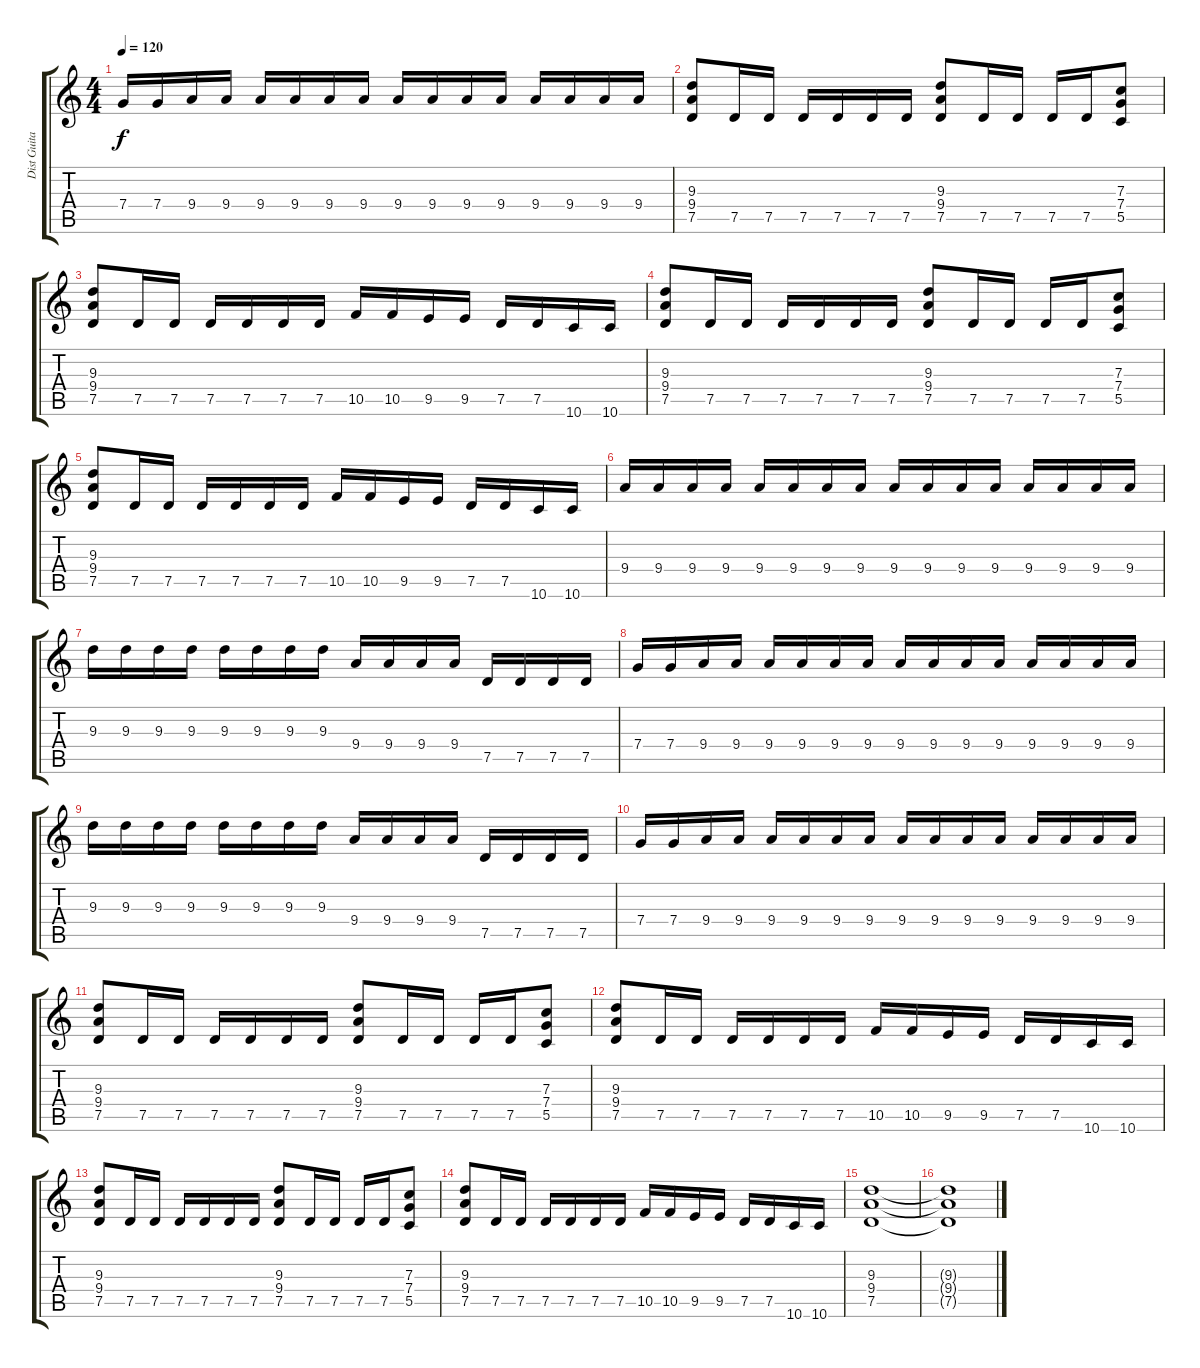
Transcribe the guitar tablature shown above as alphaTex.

\track ("Dist Guitar I" "Dist Guita") {instrument distortionguitar}
\staff {score tabs}
\tuning (D4 A3 F3 C3 G2 D2) {hide}
\ts (4 4)
\tempo 120
\clef g2
\ks c
7.4.16{dy f} 7.4.16 9.4.16 9.4.16 9.4.16 9.4.16 9.4.16 9.4.16 9.4.16 9.4.16 9.4.16 9.4.16 9.4.16 9.4.16 9.4.16 9.4.16 |
(9.3 9.4 7.5).8 7.5.16 7.5.16 7.5.16 7.5.16 7.5.16 7.5.16 (9.3 9.4 7.5).8 7.5.16 7.5.16 7.5.16 7.5.16 (7.3 7.4 5.5).8 |
(9.3 9.4 7.5).8 7.5.16 7.5.16 7.5.16 7.5.16 7.5.16 7.5.16 10.5.16 10.5.16 9.5.16 9.5.16 7.5.16 7.5.16 10.6.16 10.6.16 |
(9.3 9.4 7.5).8 7.5.16 7.5.16 7.5.16 7.5.16 7.5.16 7.5.16 (9.3 9.4 7.5).8 7.5.16 7.5.16 7.5.16 7.5.16 (7.3 7.4 5.5).8 |
(9.3 9.4 7.5).8 7.5.16 7.5.16 7.5.16 7.5.16 7.5.16 7.5.16 10.5.16 10.5.16 9.5.16 9.5.16 7.5.16 7.5.16 10.6.16 10.6.16 |
9.4.16 9.4.16 9.4.16 9.4.16 9.4.16 9.4.16 9.4.16 9.4.16 9.4.16 9.4.16 9.4.16 9.4.16 9.4.16 9.4.16 9.4.16 9.4.16 |
9.3.16 9.3.16 9.3.16 9.3.16 9.3.16 9.3.16 9.3.16 9.3.16 9.4.16 9.4.16 9.4.16 9.4.16 7.5.16 7.5.16 7.5.16 7.5.16 |
7.4.16 7.4.16 9.4.16 9.4.16 9.4.16 9.4.16 9.4.16 9.4.16 9.4.16 9.4.16 9.4.16 9.4.16 9.4.16 9.4.16 9.4.16 9.4.16 |
9.3.16 9.3.16 9.3.16 9.3.16 9.3.16 9.3.16 9.3.16 9.3.16 9.4.16 9.4.16 9.4.16 9.4.16 7.5.16 7.5.16 7.5.16 7.5.16 |
7.4.16 7.4.16 9.4.16 9.4.16 9.4.16 9.4.16 9.4.16 9.4.16 9.4.16 9.4.16 9.4.16 9.4.16 9.4.16 9.4.16 9.4.16 9.4.16 |
(9.3 9.4 7.5).8 7.5.16 7.5.16 7.5.16 7.5.16 7.5.16 7.5.16 (9.3 9.4 7.5).8 7.5.16 7.5.16 7.5.16 7.5.16 (7.3 7.4 5.5).8 |
(9.3 9.4 7.5).8 7.5.16 7.5.16 7.5.16 7.5.16 7.5.16 7.5.16 10.5.16 10.5.16 9.5.16 9.5.16 7.5.16 7.5.16 10.6.16 10.6.16 |
(9.3 9.4 7.5).8 7.5.16 7.5.16 7.5.16 7.5.16 7.5.16 7.5.16 (9.3 9.4 7.5).8 7.5.16 7.5.16 7.5.16 7.5.16 (7.3 7.4 5.5).8 |
(9.3 9.4 7.5).8 7.5.16 7.5.16 7.5.16 7.5.16 7.5.16 7.5.16 10.5.16 10.5.16 9.5.16 9.5.16 7.5.16 7.5.16 10.6.16 10.6.16 |
(9.3 9.4 7.5).1 |
(9.3{t} 9.4{t} 7.5{t}).1{volume 0}
